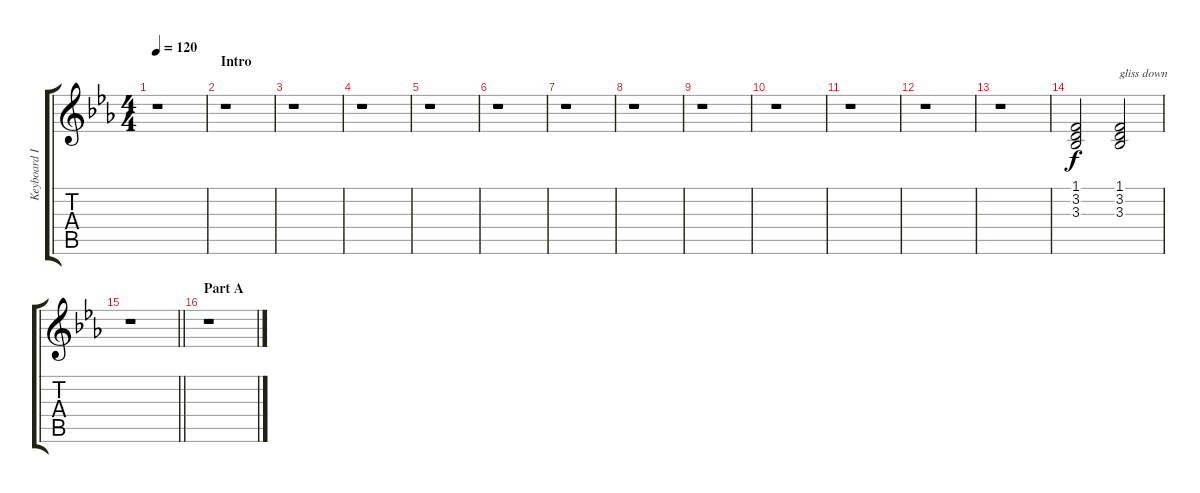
\track ("Keyboard II" "Keyboard I") {instrument rockorgan}
\staff {score tabs}
\tuning (E4 B3 G3 D3 A2 E2) {hide}
\ts (4 4)
\tempo 120
\tempo 180
\tempo 120
\clef g2
\ks eb
r.1{dy f instrument rockorgan} |
\section ("" "Intro")
r.1 |
r.1 |
r.1 |
r.1 |
r.1 |
r.1 |
r.1 |
r.1 |
r.1 |
r.1 |
r.1 |
r.1 |
(1.1 3.2 3.3).2 (1.1 3.2 3.3).2{txt "gliss down"} |
\barLineRight lightlight
r.1 |
\section ("" "Part A")
r.1
